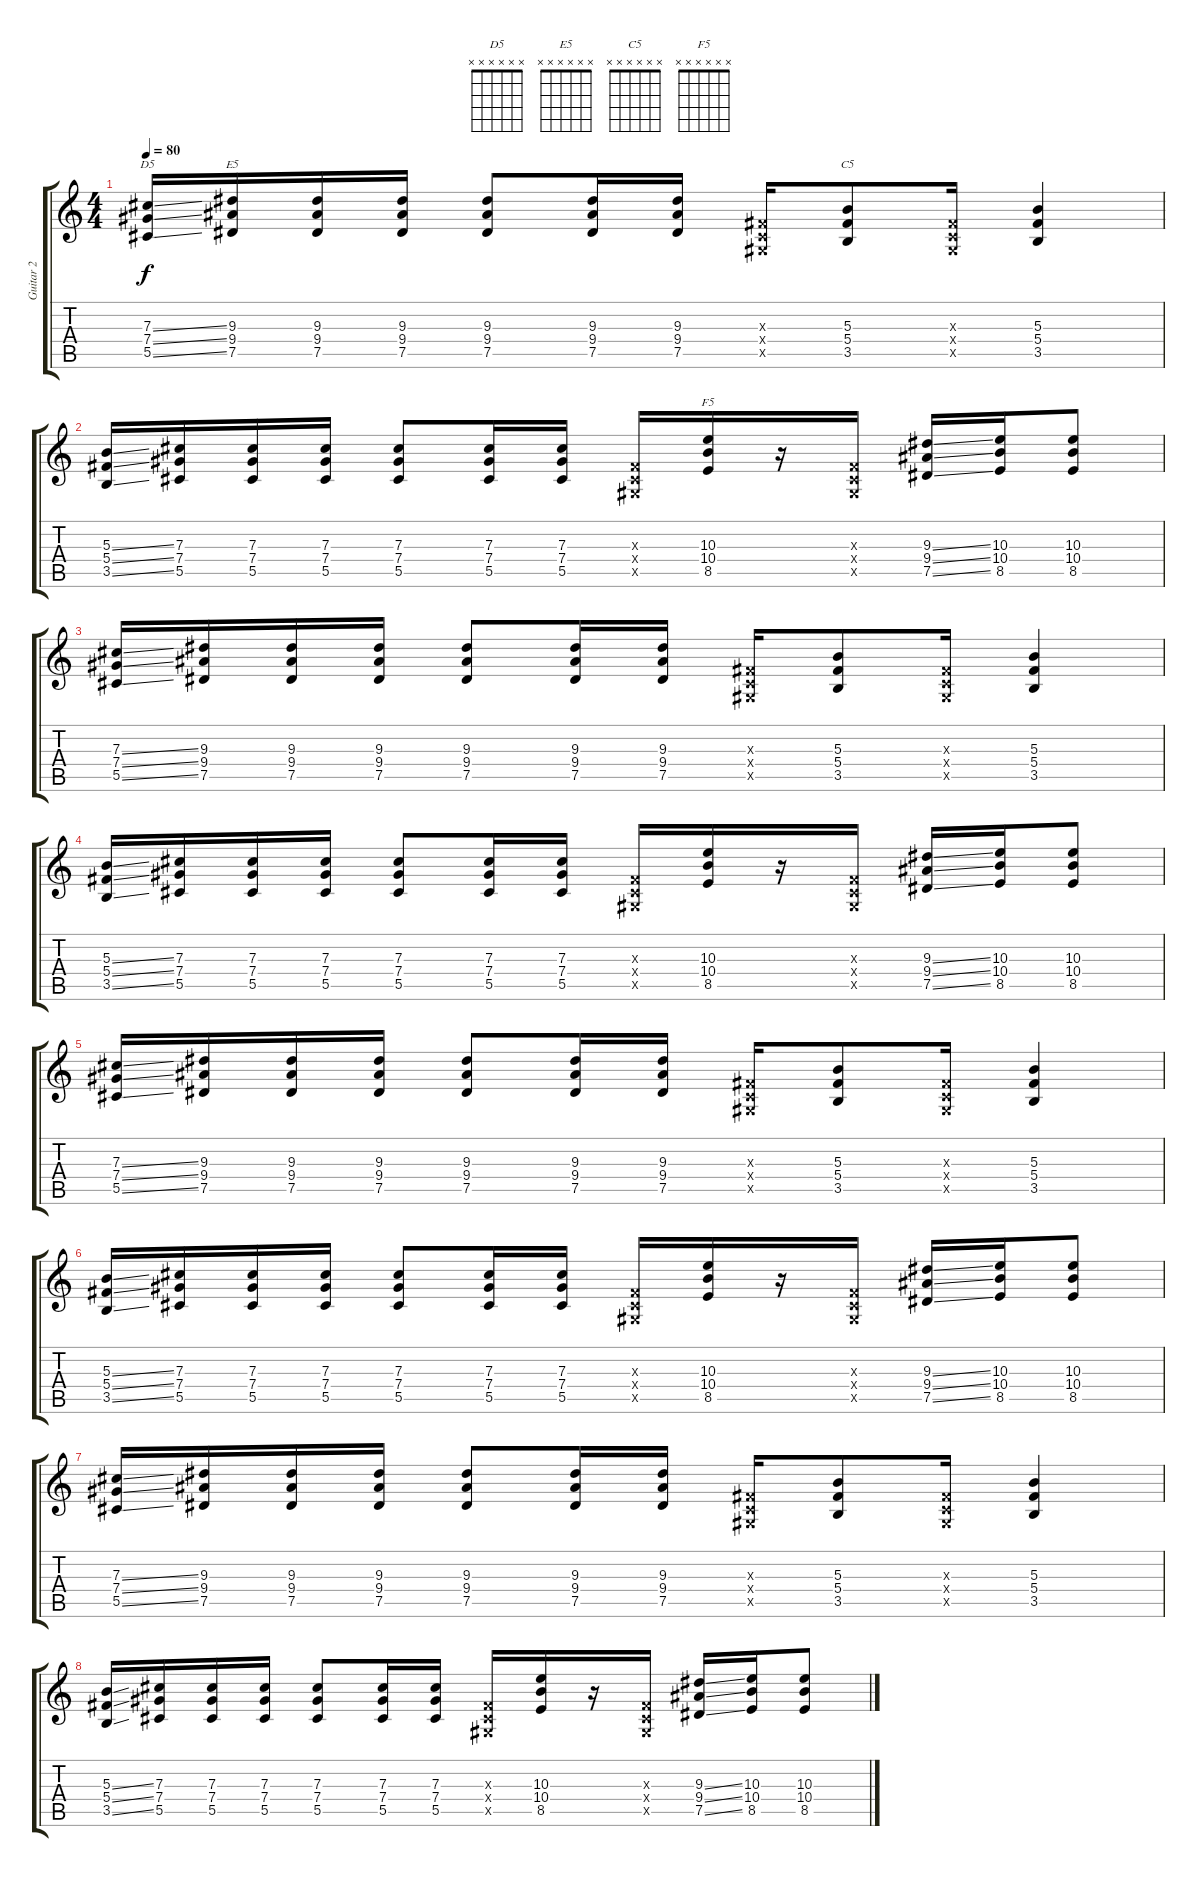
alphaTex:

\track ("Guitar 2" "Guitar 2") {instrument overdrivenguitar}
\staff {score tabs}
\tuning (Eb4 Bb3 Gb3 Db3 Ab2 Eb2) {hide}
\chord ("D5" x x x x x x)
\chord ("E5" x x x x x x)
\chord ("C5" x x x x x x)
\chord ("F5" x x x x x x)
\ts (4 4)
\tempo 80
\clef g2
\ks c
(7.3{ss} 7.4{ss} 5.5{ss}).16{ch "D5" dy f} (9.3 9.4 7.5).16{ch "E5"} (9.3 9.4 7.5).16 (9.3 9.4 7.5).16 (9.3 9.4 7.5).8 (9.3 9.4 7.5).16 (9.3 9.4 7.5).16 (0.3{x} 0.4{x} 0.5{x}).16 (5.3 5.4 3.5).8{ch "C5"} (0.3{x} 0.4{x} 0.5{x}).16 (5.3 5.4 3.5).4 |
(5.3{ss} 5.4{ss} 3.5{ss}).16 (7.3 7.4 5.5).16 (7.3 7.4 5.5).16 (7.3 7.4 5.5).16 (7.3 7.4 5.5).8 (7.3 7.4 5.5).16 (7.3 7.4 5.5).16 (0.3{x} 0.4{x} 0.5{x}).16 (10.3 10.4 8.5).16{ch "F5"} r.16 (0.3{x} 0.4{x} 0.5{x}).16 (9.3{ss} 9.4{ss} 7.5{ss}).16 (10.3 10.4 8.5).16 (10.3 10.4 8.5).8 |
(7.3{ss} 7.4{ss} 5.5{ss}).16 (9.3 9.4 7.5).16 (9.3 9.4 7.5).16 (9.3 9.4 7.5).16 (9.3 9.4 7.5).8 (9.3 9.4 7.5).16 (9.3 9.4 7.5).16 (0.3{x} 0.4{x} 0.5{x}).16 (5.3 5.4 3.5).8 (0.3{x} 0.4{x} 0.5{x}).16 (5.3 5.4 3.5).4 |
(5.3{ss} 5.4{ss} 3.5{ss}).16 (7.3 7.4 5.5).16 (7.3 7.4 5.5).16 (7.3 7.4 5.5).16 (7.3 7.4 5.5).8 (7.3 7.4 5.5).16 (7.3 7.4 5.5).16 (0.3{x} 0.4{x} 0.5{x}).16 (10.3 10.4 8.5).16 r.16 (0.3{x} 0.4{x} 0.5{x}).16 (9.3{ss} 9.4{ss} 7.5{ss}).16 (10.3 10.4 8.5).16 (10.3 10.4 8.5).8 |
(7.3{ss} 7.4{ss} 5.5{ss}).16 (9.3 9.4 7.5).16 (9.3 9.4 7.5).16 (9.3 9.4 7.5).16 (9.3 9.4 7.5).8 (9.3 9.4 7.5).16 (9.3 9.4 7.5).16 (0.3{x} 0.4{x} 0.5{x}).16 (5.3 5.4 3.5).8 (0.3{x} 0.4{x} 0.5{x}).16 (5.3 5.4 3.5).4 |
(5.3{ss} 5.4{ss} 3.5{ss}).16 (7.3 7.4 5.5).16 (7.3 7.4 5.5).16 (7.3 7.4 5.5).16 (7.3 7.4 5.5).8 (7.3 7.4 5.5).16 (7.3 7.4 5.5).16 (0.3{x} 0.4{x} 0.5{x}).16 (10.3 10.4 8.5).16 r.16 (0.3{x} 0.4{x} 0.5{x}).16 (9.3{ss} 9.4{ss} 7.5{ss}).16 (10.3 10.4 8.5).16 (10.3 10.4 8.5).8 |
(7.3{ss} 7.4{ss} 5.5{ss}).16 (9.3 9.4 7.5).16 (9.3 9.4 7.5).16 (9.3 9.4 7.5).16 (9.3 9.4 7.5).8 (9.3 9.4 7.5).16 (9.3 9.4 7.5).16 (0.3{x} 0.4{x} 0.5{x}).16 (5.3 5.4 3.5).8 (0.3{x} 0.4{x} 0.5{x}).16 (5.3 5.4 3.5).4 |
(5.3{ss} 5.4{ss} 3.5{ss}).16 (7.3 7.4 5.5).16 (7.3 7.4 5.5).16 (7.3 7.4 5.5).16 (7.3 7.4 5.5).8 (7.3 7.4 5.5).16 (7.3 7.4 5.5).16 (0.3{x} 0.4{x} 0.5{x}).16 (10.3 10.4 8.5).16 r.16 (0.3{x} 0.4{x} 0.5{x}).16 (9.3{ss} 9.4{ss} 7.5{ss}).16 (10.3 10.4 8.5).16 (10.3 10.4 8.5).8
